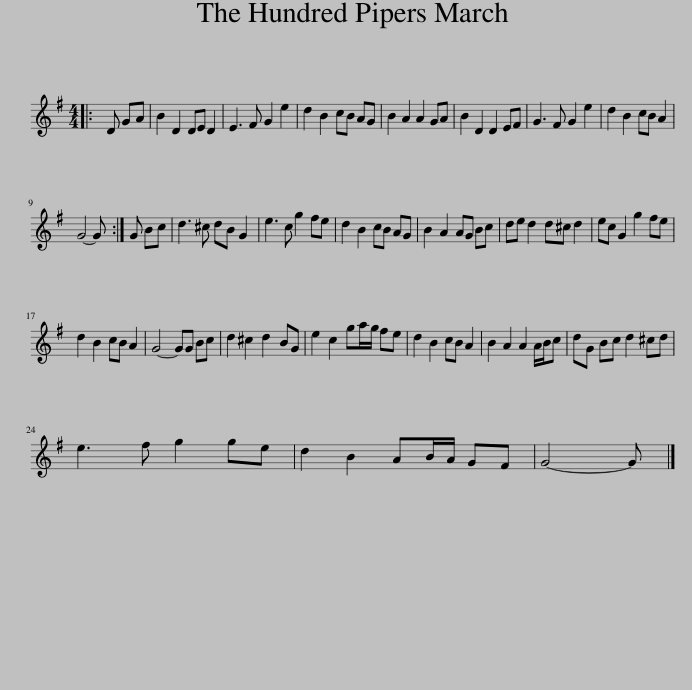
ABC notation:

X:1
L:1/8
M:4/4
I:linebreak $
K:G
V:1 treble
V:1
|: D GA | B2 D2 DE D2 | E3 F G2 e2 | d2 B2 cB AG | B2 A2 A2 GA | %5
 B2 D2 D2 EF | G3 F G2 e2 | d2 B2 cB A2 |$ G4- G :| G Bc | %10
 d3 ^c dB G2 | e3 c g2 fe | d2 B2 cB AG | B2 A2 AG Bc | de d2 d^c d2 | %15
 ec G2 g2 fe |$ d2 B2 cB A2 | G4- GG Bc | d2 ^c2 d2 BG | e2 c2 ga/g/ fe | %20
 d2 B2 cB A2 | B2 A2 A2 A/B/c | dG Bc d2 ^cd |$ e3 f g2 ge | d2 B2 AB/A/ GF | %25
 G4- G |] %26
